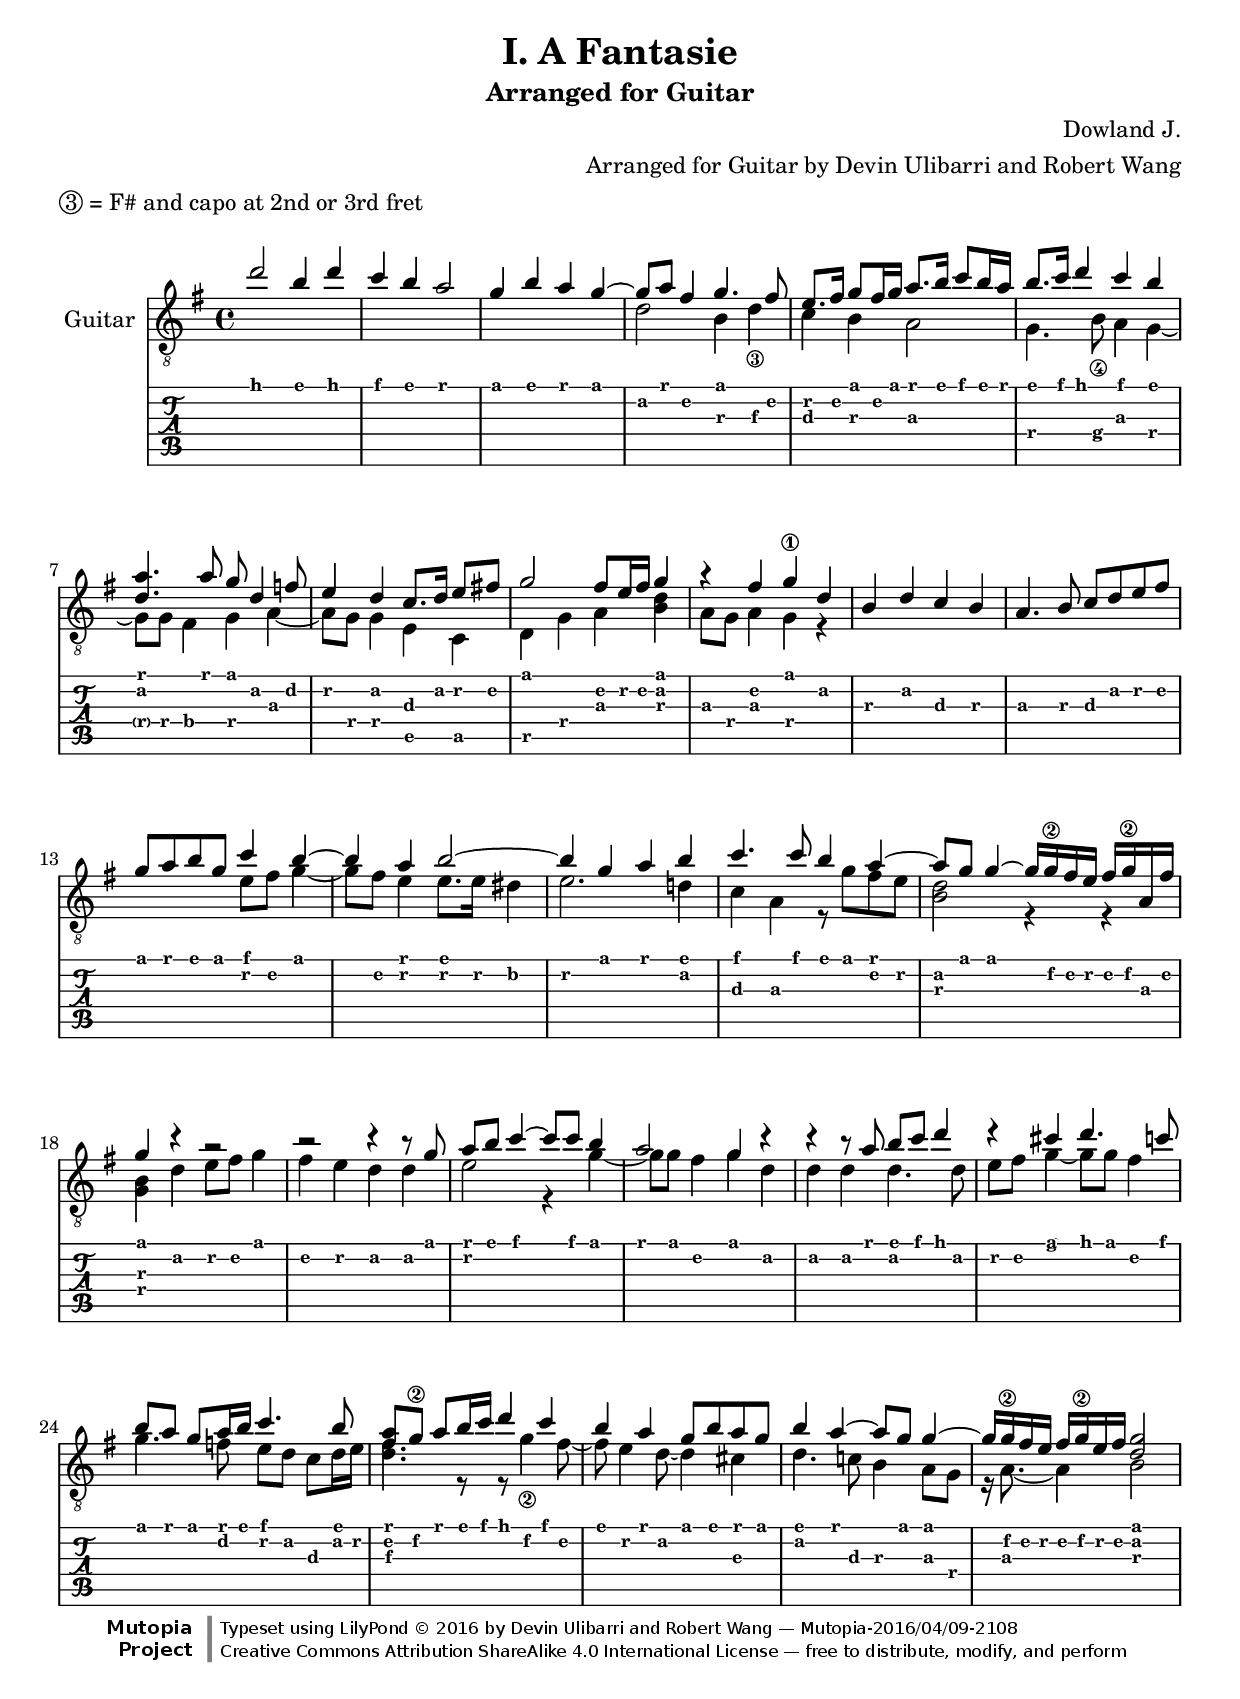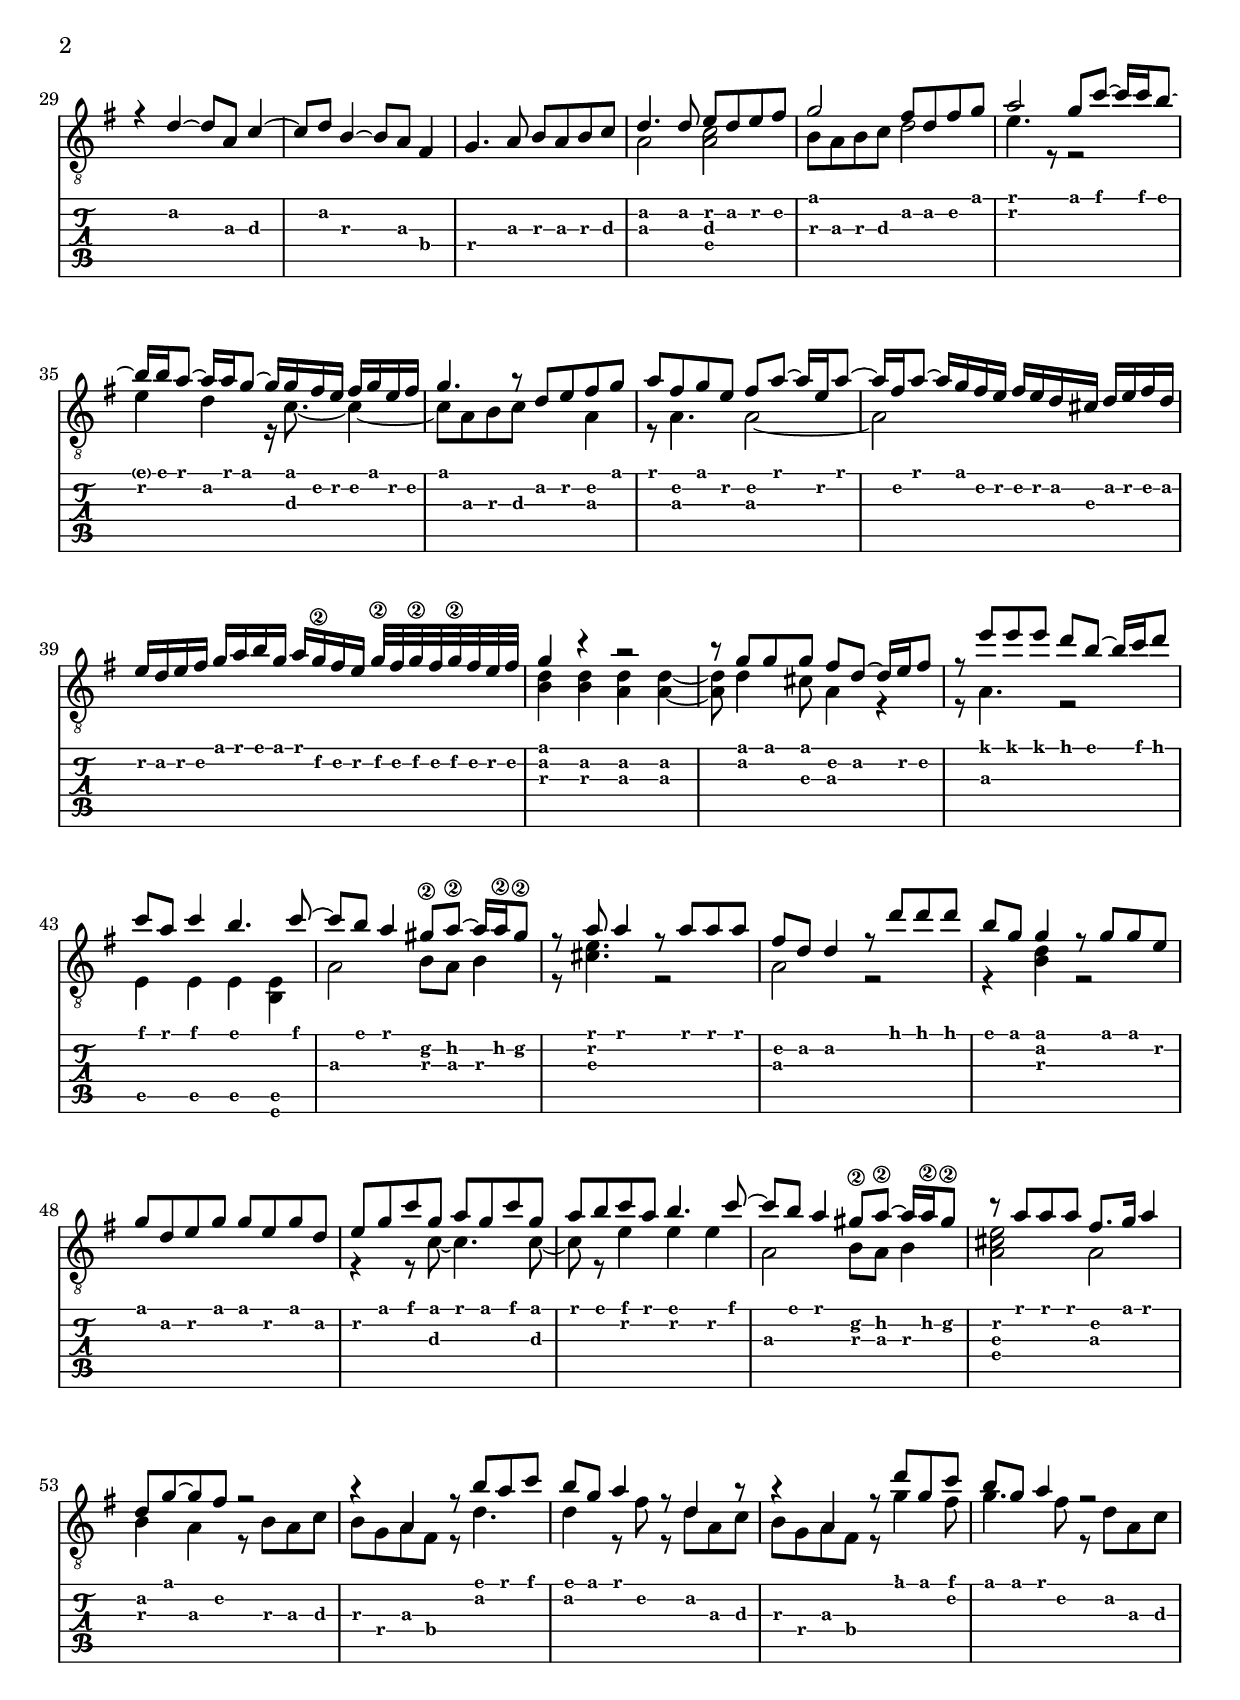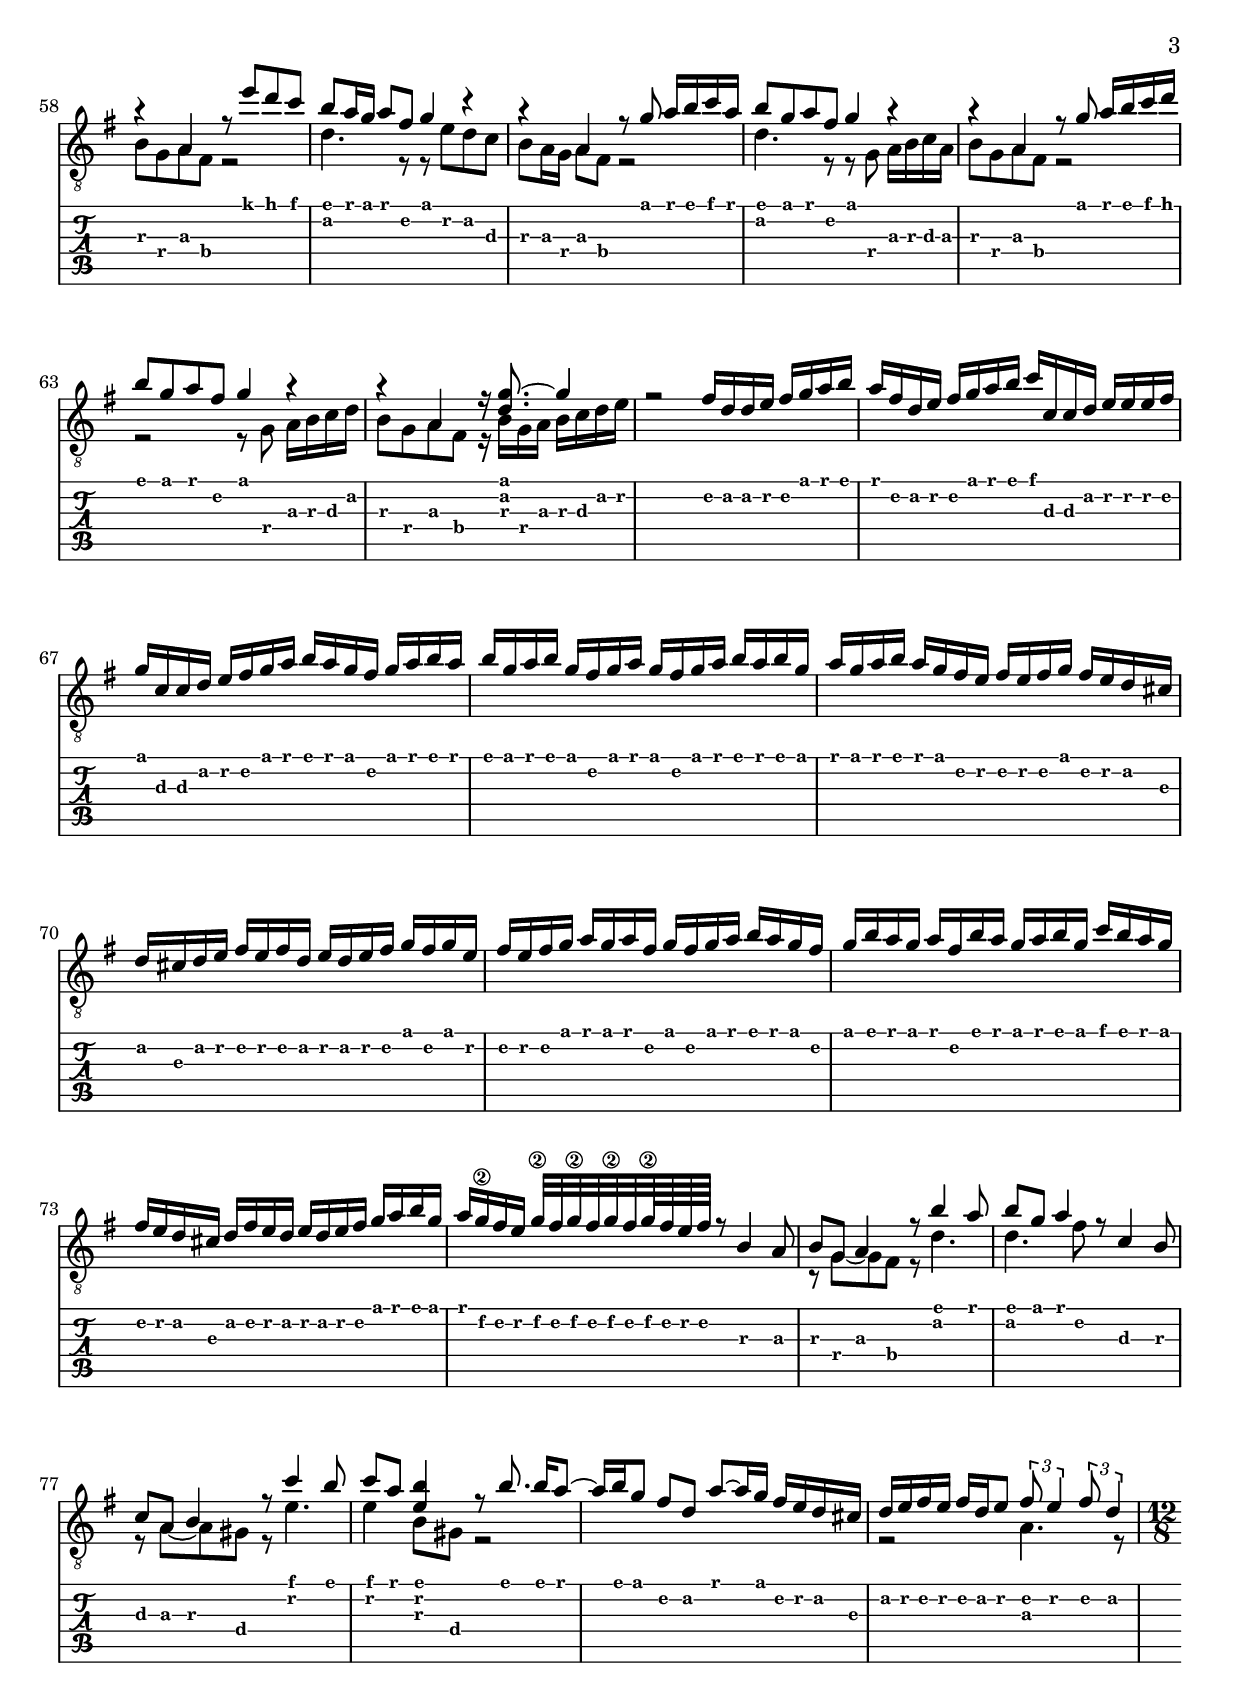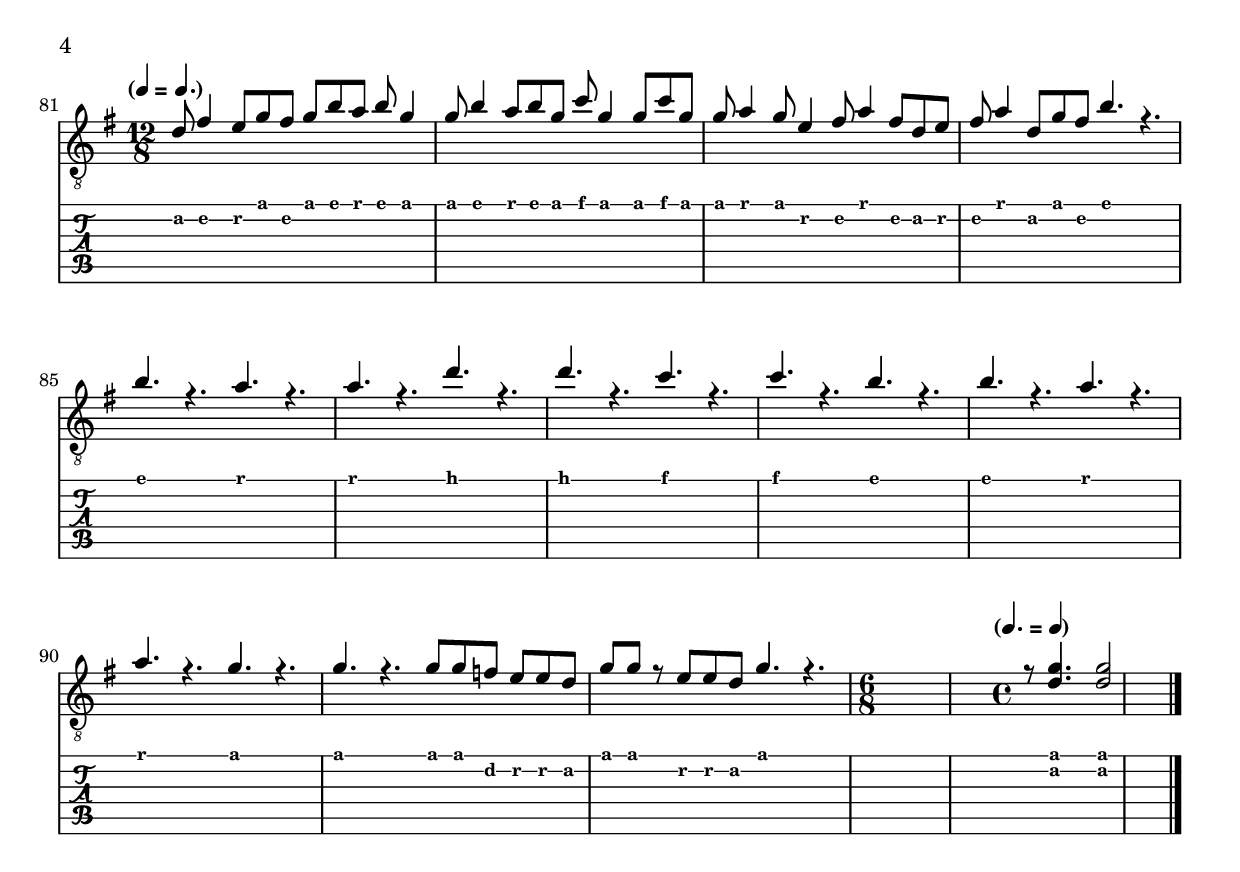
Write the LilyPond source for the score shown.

\version "2.18.2"

\header {
  title = "I. A Fantasie"
  subtitle = "Arranged for Guitar"
  composer = "Dowland J."
  piece = \markup { \circle 3 = "F#" and capo at 2nd or 3rd fret } % tune g down 1/2 step to f#, then capo at 3rd fret
  arranger = "Arranged for Guitar by Devin Ulibarri and Robert Wang"
  opus = ""
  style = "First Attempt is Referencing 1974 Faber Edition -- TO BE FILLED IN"
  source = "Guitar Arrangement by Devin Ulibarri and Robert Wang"
  date = ""
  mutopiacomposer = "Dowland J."
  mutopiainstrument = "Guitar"
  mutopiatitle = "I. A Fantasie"
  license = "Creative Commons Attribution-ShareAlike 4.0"
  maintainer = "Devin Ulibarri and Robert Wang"
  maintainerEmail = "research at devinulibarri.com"

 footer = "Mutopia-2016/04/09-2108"
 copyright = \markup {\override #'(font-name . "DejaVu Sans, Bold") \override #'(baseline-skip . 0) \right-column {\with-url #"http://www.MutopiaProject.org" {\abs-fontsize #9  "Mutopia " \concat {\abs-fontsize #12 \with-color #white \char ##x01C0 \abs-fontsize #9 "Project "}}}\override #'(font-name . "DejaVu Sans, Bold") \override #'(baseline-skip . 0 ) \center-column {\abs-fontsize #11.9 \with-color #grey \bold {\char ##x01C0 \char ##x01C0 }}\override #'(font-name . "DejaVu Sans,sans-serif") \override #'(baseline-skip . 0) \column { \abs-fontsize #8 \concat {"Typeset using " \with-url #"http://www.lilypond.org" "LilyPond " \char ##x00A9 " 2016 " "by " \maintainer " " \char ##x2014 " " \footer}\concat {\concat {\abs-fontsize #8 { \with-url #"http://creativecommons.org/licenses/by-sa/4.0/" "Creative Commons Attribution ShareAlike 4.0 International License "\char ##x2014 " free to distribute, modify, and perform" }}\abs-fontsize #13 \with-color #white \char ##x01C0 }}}
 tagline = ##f
}

\paper {
  % add space between composer/opus markup and first staff
  markup-system-spacing #'padding = #3
  % add a little space between composer and opus
  markup-markup-spacing #'padding = #1.2
  top-margin = #8
  bottom-margin = #12
}

mbreak = {} % { \break }
global = {
  \time 4/4
  \key g \major
}

%% C with slash -------------------------------
cWithSlash = \markup {
  \combine \roman C \translate #'(0.6 . -0.4) \draw-line #'(0 . 2.0)
}
%% Span -----------------------------------
%% Syntax: \bbarre #"text" { notes } - text = any number of box
bbarre =
#(define-music-function (barre location str music) (string? ly:music?)
   (let ((elts (extract-named-music music '(NoteEvent EventChord))))
     (if (pair? elts)
         (let ((first-element (first elts))
               (last-element (last elts)))
           (set! (ly:music-property first-element 'articulations)
                 (cons (make-music 'TextSpanEvent 'span-direction -1)
                       (ly:music-property first-element 'articulations)))
           (set! (ly:music-property last-element 'articulations)
                 (cons (make-music 'TextSpanEvent 'span-direction 1)
                       (ly:music-property last-element 'articulations))))))
   #{
       \once \override TextSpanner.font-size = #-2
       \once \override TextSpanner.font-shape = #'upright
       \once \override TextSpanner.staff-padding = #3
       \once \override TextSpanner.style = #'line
       \once \override TextSpanner.to-barline = ##f
       \once \override TextSpanner.bound-details =
            #`((left
                (text . ,#{ \markup { \draw-line #'( 0 . -.5) } #})
                (Y . 0)
                (padding . 0.25)
                (attach-dir . -2))
               (right
                (text . ,#{ \markup { \cWithSlash #str } #})
                (Y . 0)
                (padding . 0.25)
                (attach-dir . 2)))
%% uncomment this line for make full barred
      % \once \override TextSpanner.bound-details.left.text = \markup{"B" #str}
      $music
   #})

#(define RH rightHandFinger)

upperVoice = \relative c'' {
  \voiceOne
  \slurDown
  \override TextSpanner.bound-details.left.stencil-align-dir-y = #CENTER
  \override TextSpanner.dash-fraction = #0.3
  \override TextSpanner.dash-period = #1
  d2 b4 d | c b a2 |
  g4 b a g~ | g8 a fis4 g4. fis8 |
  e8. fis16 g8 fis16 g a8. b16 c8 b16 a | b8. c16 d4 c4 b4 |
  <a d,>4. a8 g d4 f8 | e4 d c8. d16 e8 fis! |
  g2 fis8 e16 fis g4 | r4 fis g-\1 d | 
  b d c b |  a4. b8 c d e fis | 
  g a b g c4 b4~ | b a b2~ |
  b4 g a b | c4. c8 b4 a~ | 
  a8 g g4~ g16 g-\2 fis e fis g-\2 a, fis' | g4 r r2 | 
  r2 r4 r8 g8 | a b c4~ c8 c8 b4 | 
  a2 g4 r4 | r4 r8 a b c d4 | 
  r4 cis d4. c8 | b a g a16 b c4. b8 | 
  <a fis>8 g-\2 a b16 c d4 c | b a g8 b a g | b4 a~ a8 g g4~| 
  g16 g-\2 fis e fis g-\2 e fis <d g>2 | r4 d~ d8 a c4~ | 
  c8 d b4~ b8 a fis4 | g4. a8 b a b c | 
  d4. d8 e d e fis | g2 fis8 d fis g | 
  a2 g8 c~ c16 c b8~ | b16 b a8~ a16 a g8~ g16 g fis e fis g e fis |
  g4. r8 d e fis g | a fis g e fis a~ a16 e a8~ | 
  a16 fis a8~ a16 g fis e fis e d cis d e fis d | e d e fis g a b g a g-\2 fis e g32-\2 fis g-\2 fis g-\2 fis e fis | 
  g4 r r2 | r8 g g g fis d~ d16 e fis8 |  r e' e e d b~ b16 c d8 | 
  c a c4 b4. c8~ | c b a4 gis8-\2 a-\2~ a16 a-\2 gis8-\2 | 
  r a a4 r8 a a a | fis d d4 r8 d' d d | 
  b g g4 r8 g g e | g d e g g e g d | 
  e g c g a g c g | a b c a b4. c8~ | 
  c b a4 gis8-\2 a-\2~ a16 a-\2 gis8-\2 | r8 a a a fis8. g16 a4 |
  d,8 g8~ g8 fis r2 | r4 a, r8 b' a c |
  b g a4 r8 d,4 r8 | r4 a r8 d'8 g, c |
  b g a4 r2 | r4 a, r8 e''8 d c | b a16 g a8 fis g4 r | 
  r a, r8 g' a16 b c a | b8 g a fis g4 r |
  r a, r8 g' a16 b c d | b8 g a fis g4 r |
  r a, r16 <g' d>8.~ g4 | r2 fis16 d d e fis g a b |
  a fis d e fis g a b c c, c d e e e fis | g c, c d e fis g a b a g fis g a b a |
  b g a b g fis g a g fis g a b a b g | a g a b a g fis e fis e fis g fis e d cis |
  d cis d e fis e fis d e d e fis g fis g e | fis e fis g a g a fis g fis g a b a g fis |
  g b a g a fis b a g a b g c b a g | fis e d cis d fis e d e d e fis g a b g | 
  a g-\2 fis e g32-\2 fis g-\2 fis g-\2 fis g64-\2 fis e fis r8 b,4 a8 | b g a4 r8 b'4 a8 |
  b g a4 r8 c,4 b8 | c a b4 r8 c'4 b8 | 
  c a <b e,>4 r8 b8. b16 a8~ | a16 b g8 fis d a'~ a16 g fis e d cis |
  d e fis e fis d e8 \tuplet 3/2 { fis8 e4 } \tuplet 3/2 { fis8 d4 }
  \time 12/8
  \tempo \markup {
    \concat {
      (
      \smaller \general-align #Y #DOWN \note #"4" #1
      " = "
      \smaller \general-align #Y #DOWN \note #"4." #1
      )
    }
  }
  d8 fis4 e8 g fis g b a b g4 | g8 b4 a8 b g c g4 g8 c g |
  g a4 g8 e4 fis8 a4 fis8 d e | fis a4 d,8 g fis b4. r4. |
  b4. r4. a r | a r d r |
  d r c r | c r b r | 
  b r a r | a r g r | 
  g r g8 g f e e d | g g r e e d g4. r 
   \time 6/8
  \tempo \markup {
  }
  s1 
   \time 4/4
  \tempo \markup {
    \concat {
      (
      \smaller \general-align #Y #DOWN \note #"4." #1
      " = "
      \smaller \general-align #Y #DOWN \note #"4" #1
      )
    }
  }
  r8 <d g>4. <d g>2
  \bar "|."
}


lowerVoice = \relative c {
  \voiceThree
  \slurDown
  \override TextSpanner.bound-details.left.stencil-align-dir-y = #CENTER
  \override TextSpanner.dash-fraction = #0.3
  \override TextSpanner.dash-period = #1
  \stemDown

}

middleVoice = \relative c' {
  \voiceTwo
  \set stringNumberOrientations = #'(down)
  \set fingeringOrientations = #'(down)
  \override TextSpanner.bound-details.left.stencil-align-dir-y = #CENTER
  \override TextSpanner.font-size = #-5
  \override TextSpanner.dash-fraction = #0.3
  \override TextSpanner.dash-period = #1
  \slurUp
  s1 | s1 |
  s1 | d2 b4 d-\3 |
  c b a2 | g4. b8-\4 a4 g~ | %imitation begins
  g8 g fis4 g4 a~ |
  a8 g g4 e c |
  d g a <d b> |
  a8 g a4 g r |
  s1 |
  s1 |
  s2 e'8 fis g4~ |
  g8 fis e4 e8. e16 dis4 |
  e2. d!4 |
  c4 a r8 g' fis e |
  <d b>2 r4 r4 |
  <b g>4 d e8 fis g4 |
  fis4 e d d |
  e2 r4 g~ |
  g8 g fis4 g d |
  d d d4. d8 |
  e8 fis g4~ g8 g fis4 |
  g4. f8 e d c d16 e |
  <fis d>4. r8 r8 g4-\2 fis8~ |
  fis8 e4 d8~ d4 cis |
  d4. c!8 b4 a8 g |
  r16 a8.~ a4 b2 |
  s1 |
  s1 | %measure 30
  s1 |
  a2 <c a> |
  b8 a b c d2 |
  e4. r8 r2 |
  e4 d r16 c8.~ c4~ |
  c8 a b c s4 a |
  r8 a4. a2~ |
  a2 s2 |
  s1 |
  <d b>4 <d b> <d a> <d a>~ | %measure 40
  <d a>8 d4 cis8 a4 r4 |
  r8 a4. r2 |
  e4 e e <e b> |
  a2 b8 a b4 |
  r8 <e cis>4. r2 |
  a,2 r2 |
  r4 <d b> r2 |
  s1 |
  r4 r8 c~ c4. c8~ |
  c8 r8 e4 e e | %measure 50
  a,2 b8 a b4 |
  <e cis a>2 a, |
  b4 a r8 b a c |
  b8 g a fis r d'4. |
  d4 r8 fis r d a c |
  b8 g a fis r g'4 fis8 |
  g4. fis8 r d a c |
  b8 g a fis r2 |
  d'4. r8 r e d c |
  b a16 g a8 fis r2 |
  d'4. r8 r g, a16 b c a |
  b8 g a fis r2 |
  r2 r8 g a16 b c d |
  b8 g a fis r16 b g a b c d e |
  s1 | %Notes in Upper: d16 g, g a b c d e fis d d e fis g a b | %measure 65
  s1 | %Notes in Upper: a fis d e fis g a b c c, c d e e e fis |
  s1 |
  s1 |
  s1 |
  s1 | %measure 70
  s1 |
  s1 |
  s1 |
  s1 |
  r8 g,~ g fis r8 d'4. |
  d4. fis8 s2 | %Notes in upper = r c,4 b8 |
  r8 a,8~ a8 gis r8 e'4. |
  e4 b8 gis r2 |
  s1 |
  r2 a4. r8 | %measure 80
}

\score {
  <<
    \new Staff = "Guitar" \with {
      midiInstrument = #"acoustic guitar (nylon)"
      instrumentName = #"Guitar"
      \mergeDifferentlyDottedOn
      \mergeDifferentlyHeadedOn
%      \override StringNumber #'stencil = ##f
    } <<
      \global
      \clef "treble_8"

      \context Voice = "upperVoice" \upperVoice
      \context Voice = "middleVoice" \middleVoice
      \context Voice = "lowerVoice" \lowerVoice
      
    >>
%%{
    % tabs are not completely developed
    \new TabStaff = "Guitar tabs" \with {
      tablatureFormat = #fret-letter-tablature-format
      stringTunings = \stringTuning <g, c f a d' g'>
     % additionalBassStrings = \stringTuning <c, d, e, fis, g,>
      fretLabels = #'("a" "b" "r" "d" "e" "f" "g" "h" "i" "k")
    } <<
      \clef "tab"
      \global
      \context TabVoice = "upperVoice" \upperVoice
      \context TabVoice = "middleVoice" \middleVoice
      \context Tabvoice = "lowerVoice" \lowerVoice
    >>
%}
  >>
  \layout {
      \context {
      \Score
    }
  }
  \midi {
    \context { \TabStaff \remove "Staff_performer" }
    \tempo 4 = 74
  }
}
